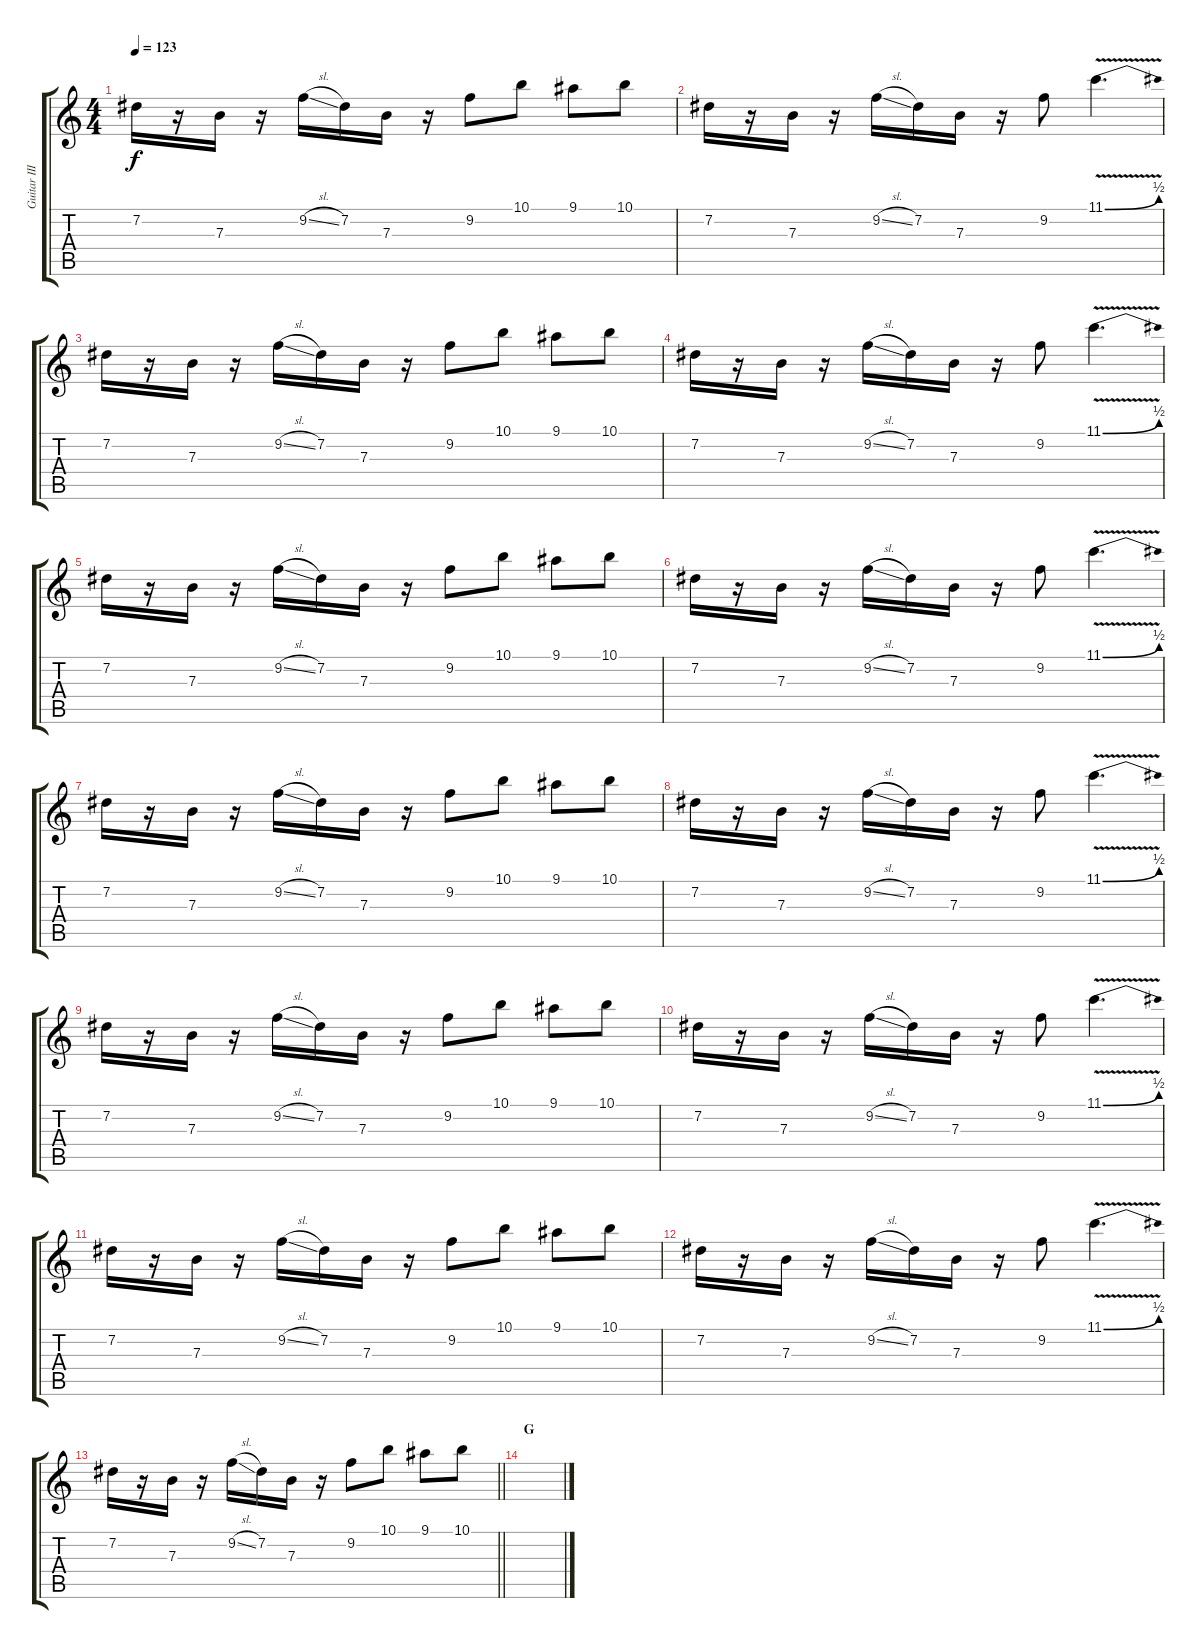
\track ("Guitar III" "Guitar III") {instrument distortionguitar}
\staff {score tabs}
\tuning (Db4 Ab3 E3 B2 Gb2 B1) {hide}
\ts (4 4)
\tempo 123
\clef g2
\ks c
7.2.16{dy f} r.16 7.3.16 r.16 9.2{sl}.16 7.2.16 7.3.16 r.16 9.2.8 10.1.8 9.1.8 10.1.8 |
7.2.16 r.16 7.3.16 r.16 9.2{sl}.16 7.2.16 7.3.16 r.16 9.2.8 11.1{be (bend 0 0 60 2) v}.4{d} |
7.2.16 r.16 7.3.16 r.16 9.2{sl}.16 7.2.16 7.3.16 r.16 9.2.8 10.1.8 9.1.8 10.1.8 |
7.2.16 r.16 7.3.16 r.16 9.2{sl}.16 7.2.16 7.3.16 r.16 9.2.8 11.1{be (bend 0 0 60 2) v}.4{d} |
7.2.16 r.16 7.3.16 r.16 9.2{sl}.16 7.2.16 7.3.16 r.16 9.2.8 10.1.8 9.1.8 10.1.8 |
7.2.16 r.16 7.3.16 r.16 9.2{sl}.16 7.2.16 7.3.16 r.16 9.2.8 11.1{be (bend 0 0 60 2) v}.4{d} |
7.2.16 r.16 7.3.16 r.16 9.2{sl}.16 7.2.16 7.3.16 r.16 9.2.8 10.1.8 9.1.8 10.1.8 |
7.2.16 r.16 7.3.16 r.16 9.2{sl}.16 7.2.16 7.3.16 r.16 9.2.8 11.1{be (bend 0 0 60 2) v}.4{d} |
7.2.16 r.16 7.3.16 r.16 9.2{sl}.16 7.2.16 7.3.16 r.16 9.2.8 10.1.8 9.1.8 10.1.8 |
7.2.16 r.16 7.3.16 r.16 9.2{sl}.16 7.2.16 7.3.16 r.16 9.2.8 11.1{be (bend 0 0 60 2) v}.4{d} |
7.2.16 r.16 7.3.16 r.16 9.2{sl}.16 7.2.16 7.3.16 r.16 9.2.8 10.1.8 9.1.8 10.1.8 |
7.2.16 r.16 7.3.16 r.16 9.2{sl}.16 7.2.16 7.3.16 r.16 9.2.8 11.1{be (bend 0 0 60 2) v}.4{d} |
\barLineRight lightlight
7.2.16 r.16 7.3.16 r.16 9.2{sl}.16 7.2.16 7.3.16 r.16 9.2.8 10.1.8 9.1.8 10.1.8 |
\section ("" "G")
